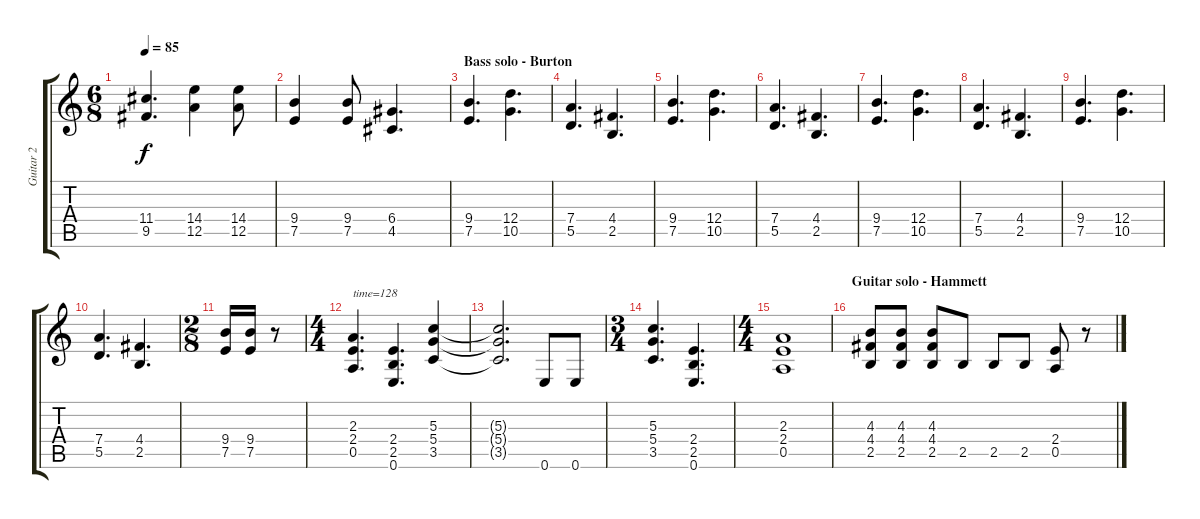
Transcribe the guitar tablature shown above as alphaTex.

\track ("Guitar 2" "Guitar 2") {instrument distortionguitar}
\staff {score tabs}
\tuning (E4 B3 G3 D3 A2 E2) {hide}
\ts (6 8)
\tempo 85
\clef g2
\ks c
(11.4 9.5).4{d dy f} (14.4 12.5).4 (14.4 12.5).8 |
(9.4 7.5).4 (9.4 7.5).8 (6.4 4.5).4{d} |
\section ("" "Bass solo - Burton")
(9.4 7.5).4{d} (12.4 10.5).4{d} |
(7.4 5.5).4{d} (4.4 2.5).4{d} |
(9.4 7.5).4{d} (12.4 10.5).4{d} |
(7.4 5.5).4{d} (4.4 2.5).4{d} |
(9.4 7.5).4{d} (12.4 10.5).4{d} |
(7.4 5.5).4{d} (4.4 2.5).4{d} |
(9.4 7.5).4{d} (12.4 10.5).4{d} |
(7.4 5.5).4{d} (4.4 2.5).4{d} |
\ts (2 8)
(9.4 7.5).16 (9.4 7.5).16 r.8 |
\ts (4 4)
(2.3 2.4 0.5).4{d txt "time=128"} (2.4 2.5 0.6).4{d} (5.3 5.4 3.5).4 |
(5.3{t} 5.4{t} 3.5{t}).2{d} 0.6.8 0.6.8 |
\ts (3 4)
(5.3 5.4 3.5).4{d} (2.4 2.5 0.6).4{d} |
\ts (4 4)
(2.3 2.4 0.5).1 |
\section ("" "Guitar solo - Hammett")
(4.3 4.4 2.5).8 (4.3 4.4 2.5).8 (4.3 4.4 2.5).8 2.5.8 2.5.8 2.5.8 (2.4 0.5).8 r.8
